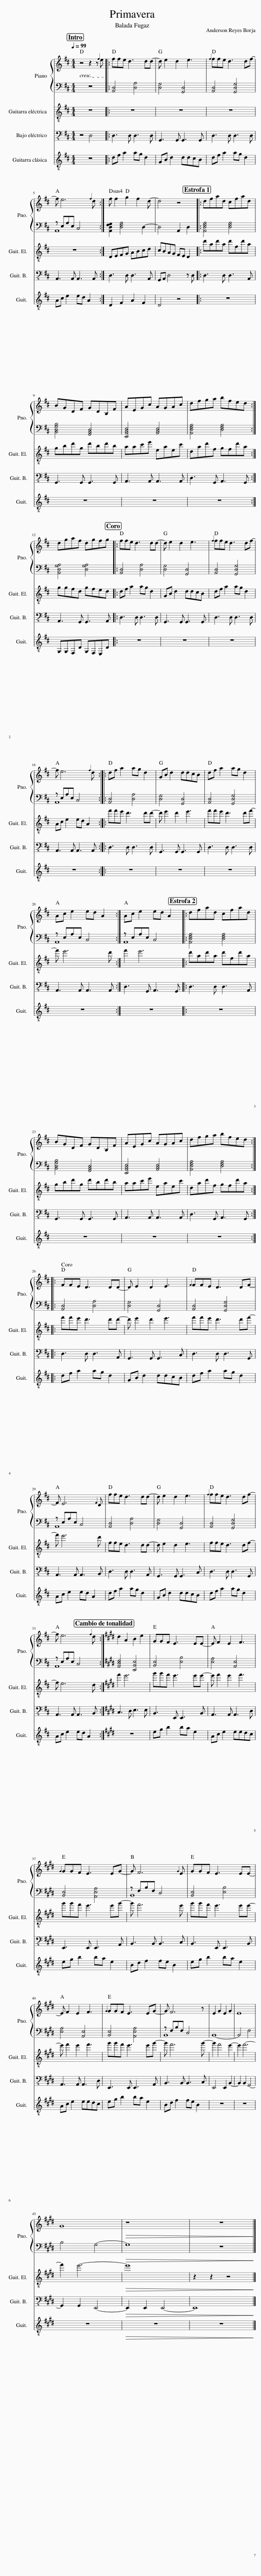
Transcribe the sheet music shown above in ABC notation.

X:1
%%score { 1 | ( 2 3 ) } 4 5 6
L:1/8
Q:1/4=99
M:4/4
I:linebreak $
K:D
V:1 treble
V:2 bass
V:3 bass
V:4 treble-8
V:5 bass transpose=-12
V:6 treble-8
V:1
 z4 z2 z{f} e |: ffe d3 dd- | d e2 d2 e3 |{f} ffe d3 df- |$ f e6{f} d :| %5
 f f2 g2 f2 d- | d4 z4 |: dfad cfad |$ BGDF GDB,F | AEGc AGAc | %10
 dfga bfed :|$ dgaf dgfg |: ffe d3 dd- | d e2 d2 e3 |{f} ffe d3 df- |$ %15
 f e6{f} d :: df a2 ag d2 | GB d2 ddcB | df a2 ag d2 |$ Ac e2 ed A2 :| %20
 Ac e2 ed A2 |: dfad cfad |$ BGDF GDB,F | AEGc AGAc | dfga bfed ::$ %25
 FFE D3 DD- | D E2 D2 E3 |{F} FFE D3 DF- |$ F E6{F} D | ffe d3 dd- | %30
 d e2 d2 e3 |{f} ffe d3 df- |$ f e6{f} d :|[K:E] d2 A2 B2 e2 | GGF E3 EE- | %35
 E F2 E2 F3 |${G} GGF E3 EG- | G F6{G} E | GGF E3 EE- |$ E F2 E2 F3 | %40
{G} GGF E3 EG- | G F6 z | E2 G2 E2 G2 | E8 |$ G8 | %45
!>(! z8 | z8!>)! |] %47
V:2
 z8 |: [A,,D,]4 [D,A,]4 | [D,G,]4 [G,,D,]4 | [A,,D,]4 [G,,D,G,]4 |$ z E,A,E, C,4 :| %5
 [A,,D,F,G,]2 [D,F,A,]4 D,2- | D,4 A,,2 D,2 |: [A,,D,F,A,]4 [D,F,A,]4 |$ [B,,D,G,B,]4 [G,,B,,D,]4 | [E,,A,,C,E,]4 [A,,C,E,]4 | %10
 [A,,D,F,A,]4 [D,F,A,]4 :|$ [A,,D,G,A,]4 [D,G,A,]4 |: [A,,D,]4 [D,A,]4 | [D,G,]4 [G,,D,]4 | [A,,D,]4 [G,,D,G,]4 |$ %15
 z E,A,E, C,4 :: [A,,D,]4 [D,A,]4 | [D,G,]4 [G,,D,]4 | [A,,D,]4 [G,,D,G,]4 |$ z E,A,E, C,4 :| %20
 z E,A,E, C,4 |: [A,,D,F,A,]4 [D,F,A,]4 |$ [B,,D,G,B,]4 [G,,B,,D,]4 | [E,,A,,C,E,]4 [A,,C,E,]4 | [A,,D,F,A,]4 [D,F,A,]4 ::$ %25
 [A,,D,]4 [D,A,]4 | [D,G,]4 [G,,D,]4 | [A,,D,]4 [G,,D,G,]4 |$ z E,A,E, C,4 | [A,,D,]4 [D,A,]4 | %30
 [D,G,]4 [G,,D,]4 | [A,,D,]4 [G,,D,G,]4 |$ z E,A,E, C,4 :|[K:E] [A,,D,F,]4 [E,,B,,E,]4 | [B,,E,]4 [E,B,]4 | %35
 [E,A,]4 [A,,E,]4 |$ [B,,E,]4 [A,,E,A,]4 | z F,B,F, D,4 | [B,,E,]4 [E,B,]4 |$ [E,A,]4 [A,,E,]4 | %40
 [B,,E,]4 [A,,E,A,]4 | z F,B,F, D,4 | B,,8- | B,,4 F,4 |$ B,4 G,4- | %45
!>(! G,8 | z8!>)! |] %47
V:3
 x8 |: x8 | x8 | x8 |$ A,,8 :| %5
 x8 | x8 |: x8 |$ x8 | x8 | %10
 x8 :|$ x8 |: x8 | x8 | x8 |$ %15
 A,,8 :: x8 | x8 | x8 |$ A,,8 :| %20
 A,,8 |: x8 |$ x8 | x8 | x8 ::$ %25
 x8 | x8 | x8 |$ A,,8 | x8 | %30
 x8 | x8 |$ A,,8 :|[K:E] x8 | x8 | %35
 x8 |$ x8 | B,,8 | x8 |$ x8 | %40
 x8 | B,,8 | x8 | x8 |$ x8 | %45
 x8 | x8 |] %47
V:4
 z8 |: z8 | z8 | z8 |$ z8 :| %5
 DEFG ABcd | cBAG FE D2 |: d'ad'a d'fd'a |$ gbd'g d'bd'b | aac'e' eaec' | %10
 dad'f gfd'a :|$ ggfd gfed |: df a2 ag d2 | GB d2 ddcB | df a2 ag d2 |$ %15
 Ac e2 ed A2 :: f'f'e' d'3 d'd'- | d' e'2 d'2 e'3 | f'f'e' d'3 d'f'- |$ f' e'6 d' :| %20
 f'2 e'6 |: d'ad'a d'fd'a |$ gbd'g d'bd'b | aac'e' eaec' | dad'f gfd'a ::$ %25
 f'f'e' d'3 d'd'- | d' e'2 d'2 e'3 | f'f'e' d'3 d'f'- |$ f' e'6 d' | ffe d3 dd- | %30
 d e2 d2 e3 | ffe d3 df- |$ f e6 d :|[K:E] f'2 e'6 | g'g'f' e'3 e'e'- | %35
 e' f'2 e'2 f'3 |$ g'g'f' e'3 e'g'- | g' f'6 e' | g'g'f' e'3 e'e'- |$ e' f'2 e'2 f'3 | %40
 g'g'f' e'3 e'g'- | g' f'6 g'- | g'2 f'4 e'2- | e'2 f'6- |$ f'2 e'6- | %45
!>(! e'8 | z2 z2 z4!>)! |] %47
V:5
 z4 D,4 |: D,3 D, D,3 D, | G,,3 G,, G,,3 G,, | D,3 D, D,3 D, |$ A,,3 A,, A,,3 A,, :| %5
 D,3 D, D,3 A,, | G,,A,, D,4 z D, |: D,3 D, D,3 A,, |$ G,,3 G,, G,,3 G,, | A,,3 A,, A,,3 A,, | %10
 D,3 G,, A,,3 G,, :|$ A,,3 G,, G,,3 A,, |: D,3 D, D,3 D, | G,,3 G,, G,,3 G,, | D,3 D, D,3 D, |$ %15
 A,,3 A,, A,,3 A,, :: D,3 D, D,3 D, | G,,3 G,, G,,3 G,, | D,3 D, D,3 D, |$ A,,3 A,, A,,3 A,, :| %20
 D,3 G,, A,,3 G,, |: D,3 D, D,3 A,, |$ G,,3 G,, G,,3 G,, | A,,3 A,, A,,3 A,, | D,3 G,, A,,3 G,, ::$ %25
 D,3 D, D,3 A,, | G,,3 G,, G,,3 C, | D,3 D, D,3 G,, |$ A,,3 A,, A,,3 B,, | D,3 D, D,3 A,, | %30
 G,,3 G,, G,,3 C, | D,3 D, D,3 G,, |$ A,,3 A,, A,,3 B,, :|[K:E] C,3 D, E,3 E, | B,,3 E,, E,,3 B,, | %35
 A,,3 A,, A,,3 D, |$ E,,3 E,, E,,3 A,, | B,,3 B,, B,,3 C, | B,,3 E,, E,,3 B,, |$ A,,3 A,, A,,3 D, | %40
 E,,3 E,, E,,3 A,, | B,,3 B,, B,,3 C, | E,,4 E,,2 B,,2- | B,,2 B,,2 G,,4- |$ G,,2 G,,2 E,,4- | %45
!>(! E,,2 E,,2 E,,4- | E,,8!>)! |] %47
V:6
 z8 |: df a2 ag d2 | GB d2 ddcB | df a2 ag d2 |$ Ac e2 ed A2 :| %5
 D2 F2 A2 F2 | D4 z4 |: z8 |$ z8 | z8 | %10
 z8 :|$ G,G,F,D G,F,E,D |: z8 | z8 | z8 |$ %15
 z8 :: z8 | z8 | z8 |$ z8 :| %20
 z8 |: z8 |$ z8 | z8 | z8 ::$ %25
 df a2 ag d2 | GB d2 ddcB | df a2 ag d2 |$ Ac e2 ed A2 | df a2 ag d2 | %30
 GB d2 ddcB | df a2 ag d2 |$ Ac e2 ed A2 :|[K:E] z8 | eg b2 ba e2 | %35
 Ac e2 eedc |$ eg b2 ba e2 | Bd f2 fe B2 | eg b2 ba e2 |$ Ac e2 eedc | %40
 eg b2 ba e2 | Bd f2 fe B2 | z8 | z8 |$ z8 | %45
!>(! z8 | z8!>)! |] %47
